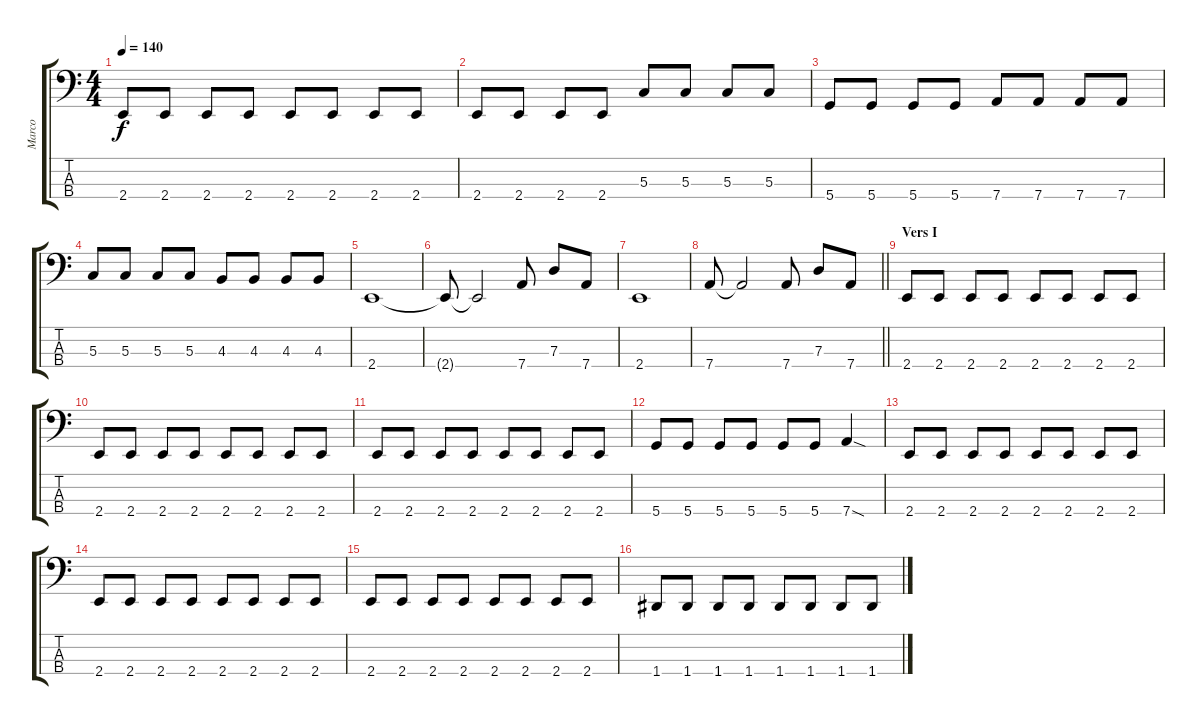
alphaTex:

\track ("Marco" "Marco") {instrument electricbassfinger}
\staff {score tabs}
\tuning (F2 C2 G1 D1) {hide}
\ts (4 4)
\tempo 140
\clef f4
\ks aminor
2.4.8{dy f} 2.4.8 2.4.8 2.4.8 2.4.8 2.4.8 2.4.8 2.4.8 |
2.4.8 2.4.8 2.4.8 2.4.8 5.3.8 5.3.8 5.3.8 5.3.8 |
5.4.8 5.4.8 5.4.8 5.4.8 7.4.8 7.4.8 7.4.8 7.4.8 |
5.3.8 5.3.8 5.3.8 5.3.8 4.3.8 4.3.8 4.3.8 4.3.8 |
2.4.1 |
2.4{t}.8 2.4{t}.2 7.4.8 7.3.8 7.4.8 |
2.4.1 |
\barLineRight lightlight
7.4.8 7.4{t}.2 7.4.8 7.3.8 7.4.8 |
\section ("" "Vers I")
2.4.8 2.4.8 2.4.8 2.4.8 2.4.8 2.4.8 2.4.8 2.4.8 |
2.4.8 2.4.8 2.4.8 2.4.8 2.4.8 2.4.8 2.4.8 2.4.8 |
2.4.8 2.4.8 2.4.8 2.4.8 2.4.8 2.4.8 2.4.8 2.4.8 |
5.4.8 5.4.8 5.4.8 5.4.8 5.4.8 5.4.8 7.4{sod}.4 |
2.4.8 2.4.8 2.4.8 2.4.8 2.4.8 2.4.8 2.4.8 2.4.8 |
2.4.8 2.4.8 2.4.8 2.4.8 2.4.8 2.4.8 2.4.8 2.4.8 |
2.4.8 2.4.8 2.4.8 2.4.8 2.4.8 2.4.8 2.4.8 2.4.8 |
1.4.8 1.4.8 1.4.8 1.4.8 1.4.8 1.4.8 1.4.8 1.4.8
